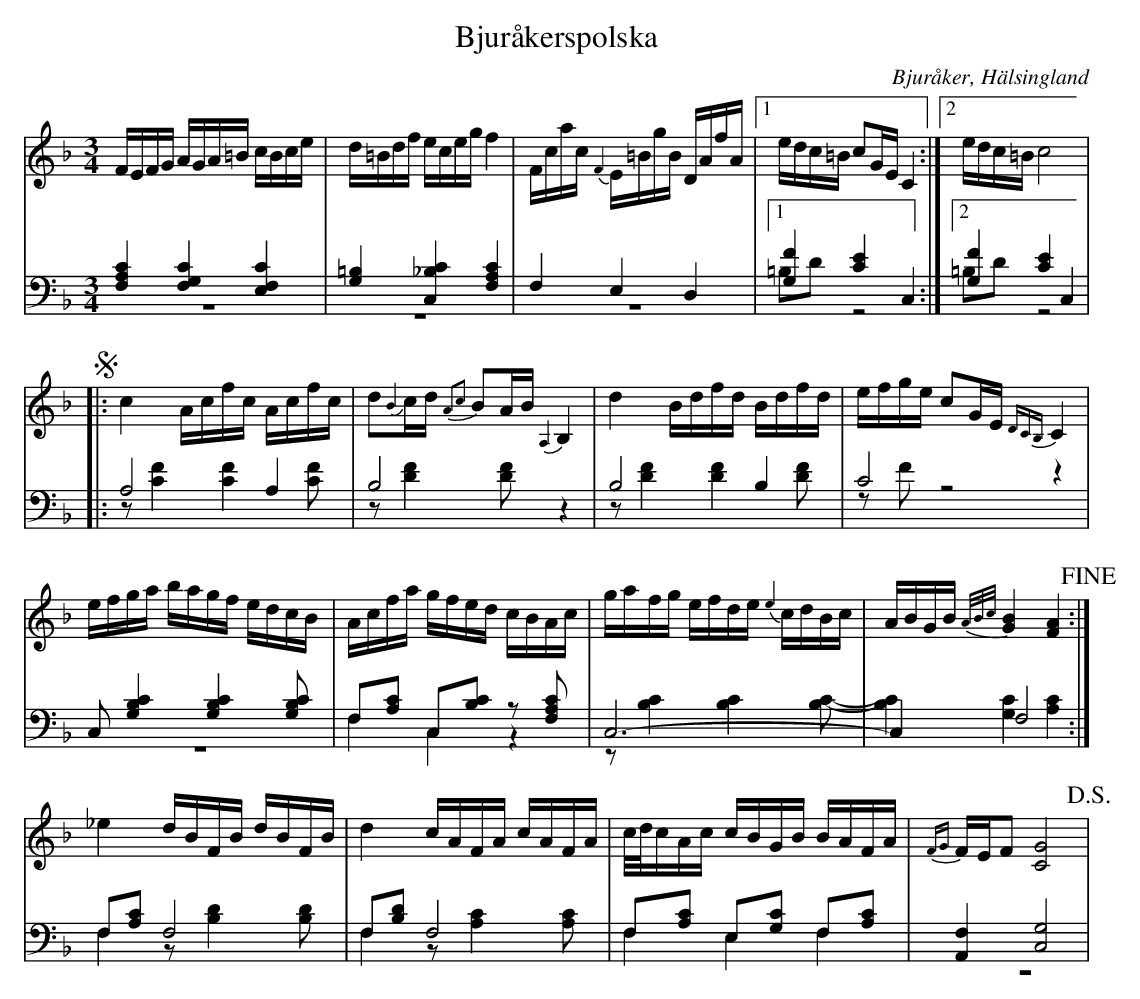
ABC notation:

X:1
T: Bjuråkerspolska
O: Bjuråker, Hälsingland
M: 3/4
L: 1/16
K: F
V:1
V:2
V:3 merge
V:1
FEFG AGA=B cBce|d=Bdf eceg f4|Fcac {F2}E=BgB DAfA|1 edc=B c2GE C4:|2 edc=B c8 |
!segno! |:c4 Acfc Acfc|d2{B2}cd {A2c2}B2AB {A,2}B,4|d4 Bdfd Bdfd|efge c2GE {DCB,}C4|
efga bagf edcB|Acfa gfed cBAc|gafg efde {e2}cdBc|ABGB {A/B/c/}[G4B4] [F4A4] !fine!:|
_e4 dBFB dBFB|d4 cAFA cAFA|c/d/cAc cBGB BAFA|{FG}FEF2 [C8G8] !D.S.!|
V:2 clef=bass
[F,4A,4C4] [F,4G,4C4] [E,4F,4C4]|[G,4=B,4] [C,4_B,4C4] [F,4A,4C4]|F,4 E,4 D,4|1 [G,4F4] [C4E4] C,4:|2 [G,4F4] [C4E4] C,4 |
|:A,8 A,4|B,8 z4|B,8  B,4|C8 z4|
C,2 [G,4B,4C4] [G,4B,4C4] [G,2B,2C2]|F,2[A,2C2] C,2[B,2C2] z2 [F,2A,2C2]|C,12-|C,4 F,8:|
F,2[A,2C2] F,8|F,2[B,2D2] F,8|F,2[A,2C2] E,2[G,2C2] F,2[A,2C2]|[A,,4F,4] [C,8G,8] |
V:3 clef=bass
z12|z12|z12|1 =B,2D2 z8:|2 =B,2D2 z8|
|:z2 [C4F4] [C4F4] [C2F2]|z2 [D4F4] [D2F2] z4|z2 [D4F4] [D4F4] [D2F2]|z2 F2 z8|
z12|F,4 C,4 z4|z2 [B,4C4] [B,4C4] [B,2C2]-|[B,4C4] [G,4C4] [A,4C4]:|
F,4 z2 [B,4D4] [B,2D2]|F,4 z2 [A,4C4] [A,2C2]|F,4 E,4 F,4|z12|
